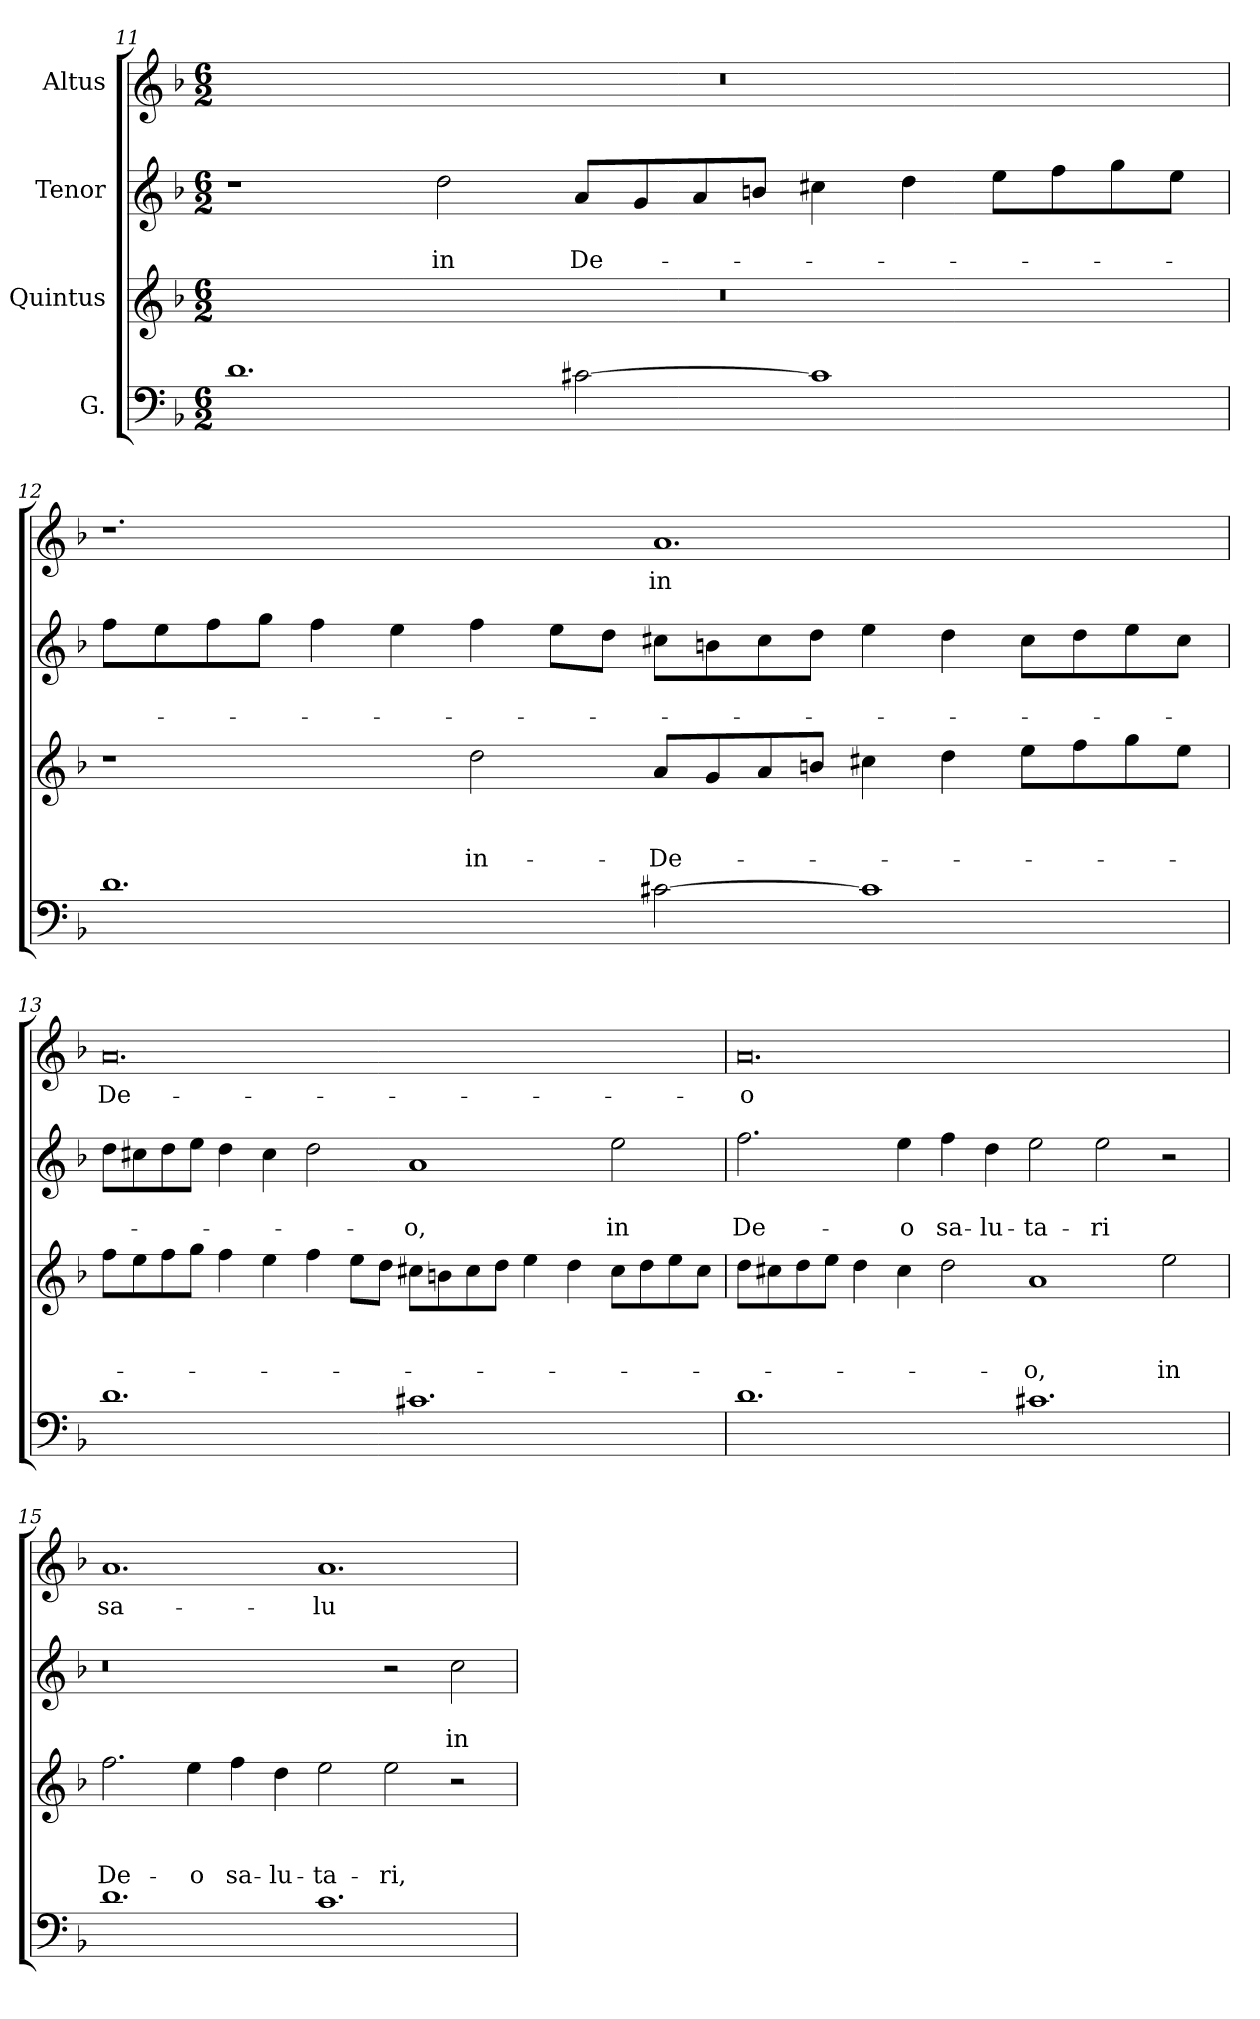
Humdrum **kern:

**kern	**kern	**text	**text	**text	**kern	**text	**text	**kern	**text
*part4	*part3	*part3	*part3	*part3	*part2	*part2	*part2	*part1	*part1
*staff4	*staff3	*staff3	*staff3	*staff3	*staff2	*staff2	*staff2	*staff1	*staff1
*I"G.	*I"Quintus	*	*	*	*I"Tenor	*	*	*I"Altus	*
*clefF4	*clefG2	*	*	*	*clefG2	*	*	*clefG2	*
*k[b-]	*k[b-]	*	*	*	*k[b-]	*	*	*k[b-]	*
*F:	*F:	*	*	*	*F:	*	*	*F:	*
*M6/2	*M6/2	*	*	*	*M6/2	*	*	*M6/2	*
=11	=11	=11	=11	=11	=11	=11	=11	=11	=11
!	!LO:N:vis=1	!	!	!	!	!	!	!LO:N:vis=1	!
1.d	0.r	.	.	.	1r	.	.	0.r	.
!	!	!	!	!	!	!	!LO:LY:b	!	!
.	.	.	.	.	2dd\	.	in	.	.
!	!	!	!	!	!	!	!LO:LY:b	!	!
[>2c#X\	.	.	.	.	8a/L	.	De-	.	.
.	.	.	.	.	8g/	.	.	.	.
.	.	.	.	.	8a/	.	.	.	.
.	.	.	.	.	8bn/J	.	.	.	.
1c#]	.	.	.	.	4cc#X\	.	.	.	.
.	.	.	.	.	4dd\	.	.	.	.
.	.	.	.	.	8ee\L	.	.	.	.
.	.	.	.	.	8ff\	.	.	.	.
.	.	.	.	.	8gg\	.	.	.	.
.	.	.	.	.	8ee\J	.	.	.	.
!!LO:PB:g=z
=12	=12	=12	=12	=12	=12	=12	=12	=12	=12
1.d	1r	.	.	.	8ff\L	.	.	1.r	.
.	.	.	.	.	8ee\	.	.	.	.
.	.	.	.	.	8ff\	.	.	.	.
.	.	.	.	.	8gg\J	.	.	.	.
.	.	.	.	.	4ff\	.	.	.	.
.	.	.	.	.	4ee\	.	.	.	.
!	!	!	!	!LO:LY:b	!	!	!	!	!
.	2dd\	.	.	in-	4ff\	.	.	.	.
.	.	.	.	.	8ee\L	.	.	.	.
.	.	.	.	.	8dd\J	.	.	.	.
!	!	!	!	!LO:LY:b	!	!	!	!	!LO:LY:b
[>2c#X\	8a/L	.	.	-De-	8cc#X\L	.	.	1.a	in
.	8g/	.	.	.	8bn\	.	.	.	.
.	8a/	.	.	.	8cc#\	.	.	.	.
.	8bn/J	.	.	.	8dd\J	.	.	.	.
1c#]	4cc#X\	.	.	.	4ee\	.	.	.	.
.	4dd\	.	.	.	4dd\	.	.	.	.
.	8ee\L	.	.	.	8cc#\L	.	.	.	.
.	8ff\	.	.	.	8dd\	.	.	.	.
.	8gg\	.	.	.	8ee\	.	.	.	.
.	8ee\J	.	.	.	8cc#\J	.	.	.	.
=13	=13	=13	=13	=13	=13	=13	=13	=13	=13
!	!	!	!	!	!	!	!	!	!LO:LY:b
1.d	8ff\L	.	.	.	8dd\L	.	.	0.a	De-
.	8ee\	.	.	.	8cc#X\	.	.	.	.
.	8ff\	.	.	.	8dd\	.	.	.	.
.	8gg\J	.	.	.	8ee\J	.	.	.	.
.	4ff\	.	.	.	4dd\	.	.	.	.
.	4ee\	.	.	.	4cc#\	.	.	.	.
.	4ff\	.	.	.	2dd\	.	.	.	.
.	8ee\L	.	.	.	.	.	.	.	.
.	8dd\J	.	.	.	.	.	.	.	.
!	!	!	!	!	!	!	!LO:LY:b	!	!
1.c#X	8cc#X\L	.	.	.	1a	.	-o,	.	.
.	8bn\	.	.	.	.	.	.	.	.
.	8cc#\	.	.	.	.	.	.	.	.
.	8dd\J	.	.	.	.	.	.	.	.
.	4ee\	.	.	.	.	.	.	.	.
.	4dd\	.	.	.	.	.	.	.	.
!	!	!	!	!	!	!	!LO:LY:b	!	!
.	8cc#\L	.	.	.	2ee\	.	in	.	.
.	8dd\	.	.	.	.	.	.	.	.
.	8ee\	.	.	.	.	.	.	.	.
.	8cc#\J	.	.	.	.	.	.	.	.
!!LO:LB:g=z
=14	=14	=14	=14	=14	=14	=14	=14	=14	=14
!	!	!	!	!	!	!	!LO:LY:b	!	!LO:LY:b
1.d	8dd\L	.	.	.	2.ff\	.	De-	0.a	-o
.	8cc#X\	.	.	.	.	.	.	.	.
.	8dd\	.	.	.	.	.	.	.	.
.	8ee\J	.	.	.	.	.	.	.	.
.	4dd\	.	.	.	.	.	.	.	.
!	!	!	!	!	!	!	!LO:LY:b	!	!
.	4cc#\	.	.	.	4ee\	.	-o	.	.
!	!	!	!	!	!	!	!LO:LY:b	!	!
.	2dd\	.	.	.	4ff\	.	sa-	.	.
!	!	!	!	!	!	!	!LO:LY:b	!	!
.	.	.	.	.	4dd\	.	-lu-	.	.
!	!	!	!	!LO:LY:b	!	!	!LO:LY:b	!	!
1.c#X	1a	.	.	-o,	2ee\	.	-ta-	.	.
!	!	!	!	!	!	!	!LO:LY:b	!	!
.	.	.	.	.	2ee\	.	-ri	.	.
!	!	!	!	!LO:LY:b	!	!	!	!	!
.	2ee\	.	.	in	2r	.	.	.	.
=15	=15	=15	=15	=15	=15	=15	=15	=15	=15
!	!	!	!	!LO:LY:b	!	!	!	!	!LO:LY:b
1.d	2.ff\	.	.	De-	0r	.	.	1.a	sa-
!	!	!	!	!LO:LY:b	!	!	!	!	!
.	4ee\	.	.	-o	.	.	.	.	.
!	!	!	!	!LO:LY:b	!	!	!	!	!
.	4ff\	.	.	sa-	.	.	.	.	.
!	!	!	!	!LO:LY:b	!	!	!	!	!
.	4dd\	.	.	-lu-	.	.	.	.	.
!	!	!	!	!LO:LY:b	!	!	!	!	!LO:LY:b
1.c	2ee\	.	.	-ta-	.	.	.	1.a	-lu-
!	!	!	!	!LO:LY:b	!	!	!	!	!
.	2ee\	.	.	-ri,	2r	.	.	.	.
!	!	!	!	!	!	!	!LO:LY:b	!	!
.	2r	.	.	.	2cc\	.	in	.	.
=	=	=	=	=	=	=	=	=	=
*-	*-	*-	*-	*-	*-	*-	*-	*-	*-
